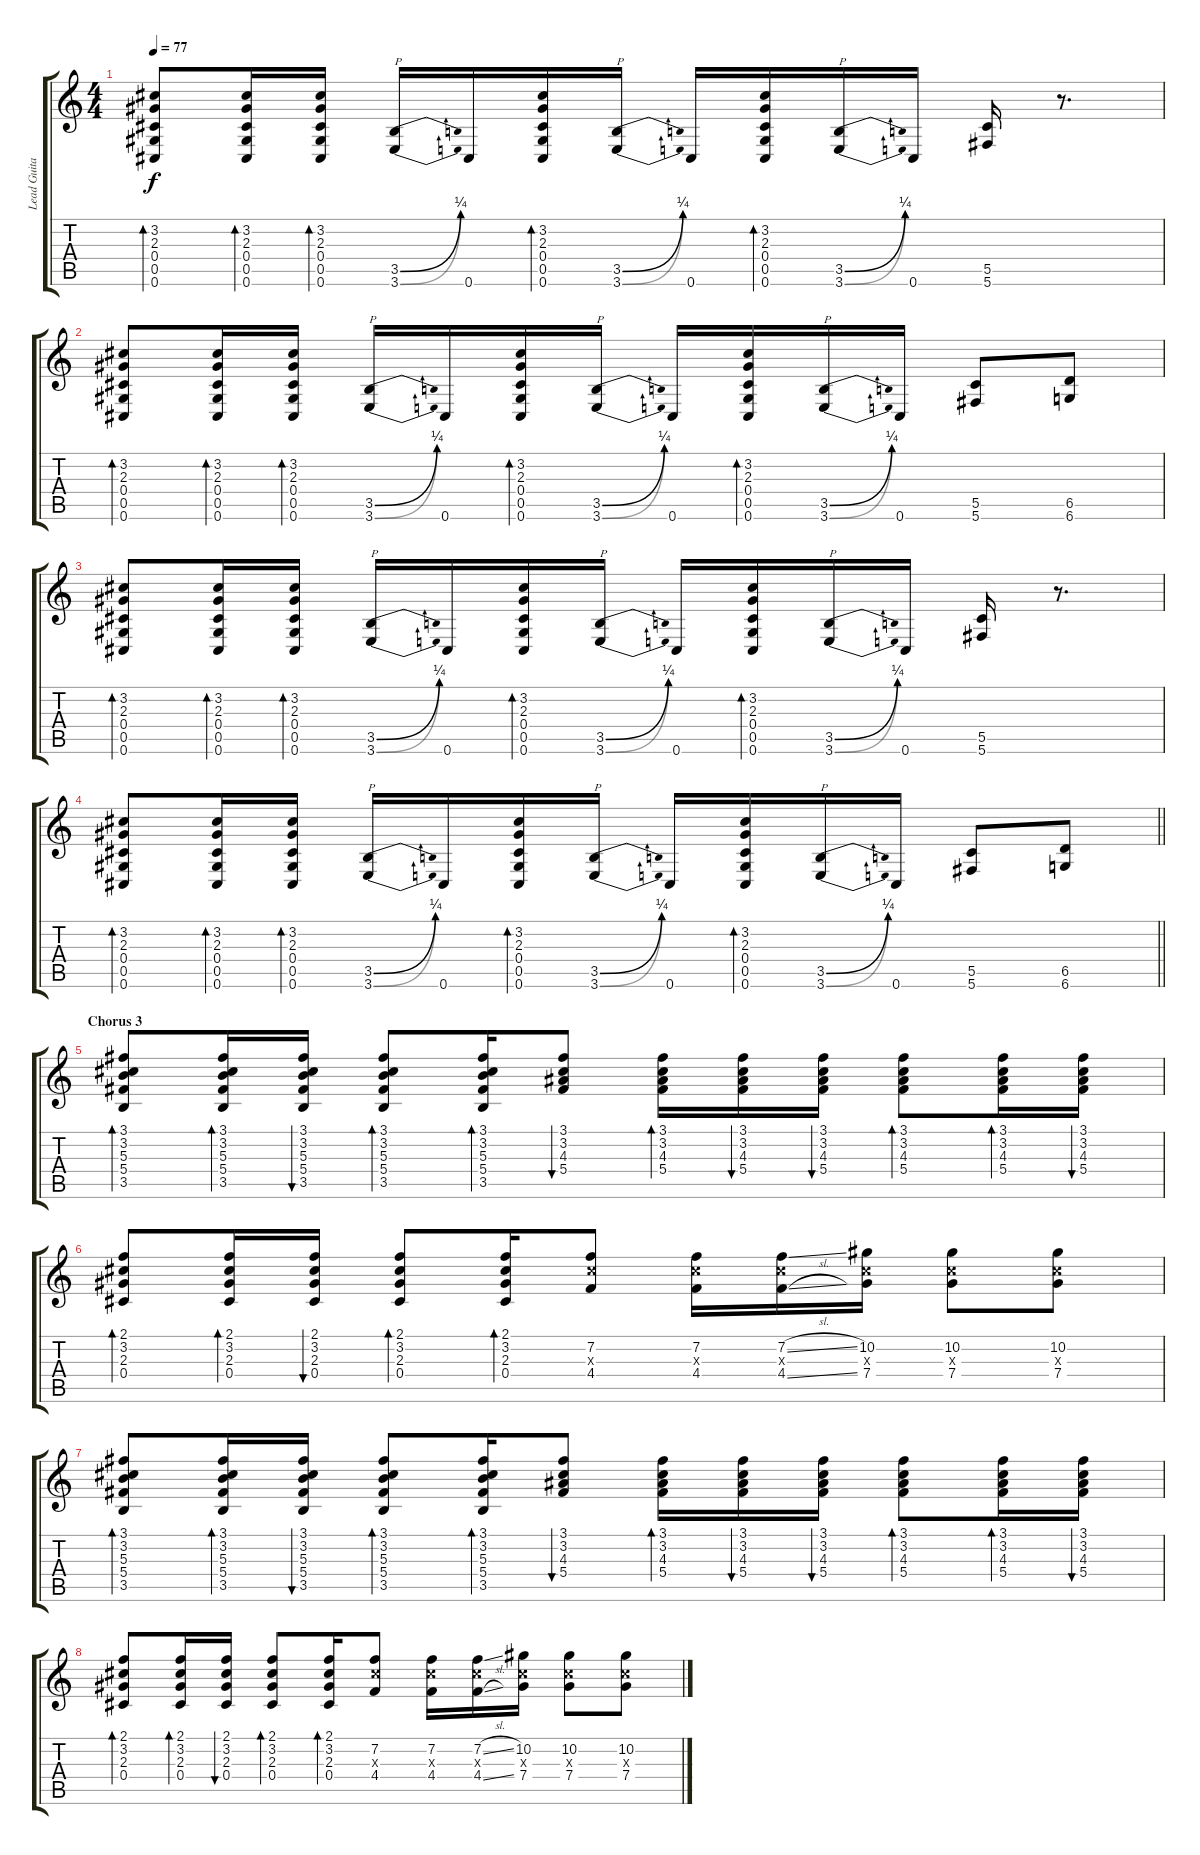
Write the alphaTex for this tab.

\track ("Lead Guitar" "Lead Guita") {instrument acousticguitarsteel}
\staff {score tabs}
\tuning (Eb4 Bb3 Gb3 Db3 Ab2 Db2) {hide}
\ts (4 4)
\tempo 77
\clef g2
\ks c
(3.2 2.3 0.4 0.5 0.6).8{bd 60 dy f} (3.2 2.3 0.4 0.5 0.6).16{bd 30} (3.2 2.3 0.4 0.5 0.6).16{bd 30} (3.5{be (bend 0 0 60 1)} 3.6{be (bend 0 0 60 1)}).16{txt "P"} 0.6.16 (3.2 2.3 0.4 0.5 0.6).16{bd 30} (3.5{be (bend 0 0 60 1)} 3.6{be (bend 0 0 60 1)}).16{txt "P"} 0.6.16 (3.2 2.3 0.4 0.5 0.6).16{bd 30} (3.5{be (bend 0 0 60 1)} 3.6{be (bend 0 0 60 1)}).16{txt "P"} 0.6.16 (5.5 5.6).16 r.8{d} |
(3.2 2.3 0.4 0.5 0.6).8{bd 60} (3.2 2.3 0.4 0.5 0.6).16{bd 30} (3.2 2.3 0.4 0.5 0.6).16{bd 30} (3.5{be (bend 0 0 60 1)} 3.6{be (bend 0 0 60 1)}).16{txt "P"} 0.6.16 (3.2 2.3 0.4 0.5 0.6).16{bd 30} (3.5{be (bend 0 0 60 1)} 3.6{be (bend 0 0 60 1)}).16{txt "P"} 0.6.16 (3.2 2.3 0.4 0.5 0.6).16{bd 30} (3.5{be (bend 0 0 60 1)} 3.6{be (bend 0 0 60 1)}).16{txt "P"} 0.6.16 (5.5 5.6).8 (6.5 6.6).8 |
(3.2 2.3 0.4 0.5 0.6).8{bd 60} (3.2 2.3 0.4 0.5 0.6).16{bd 30} (3.2 2.3 0.4 0.5 0.6).16{bd 30} (3.5{be (bend 0 0 60 1)} 3.6{be (bend 0 0 60 1)}).16{txt "P"} 0.6.16 (3.2 2.3 0.4 0.5 0.6).16{bd 30} (3.5{be (bend 0 0 60 1)} 3.6{be (bend 0 0 60 1)}).16{txt "P"} 0.6.16 (3.2 2.3 0.4 0.5 0.6).16{bd 30} (3.5{be (bend 0 0 60 1)} 3.6{be (bend 0 0 60 1)}).16{txt "P"} 0.6.16 (5.5 5.6).16 r.8{d} |
\barLineRight lightlight
(3.2 2.3 0.4 0.5 0.6).8{bd 60} (3.2 2.3 0.4 0.5 0.6).16{bd 30} (3.2 2.3 0.4 0.5 0.6).16{bd 30} (3.5{be (bend 0 0 60 1)} 3.6{be (bend 0 0 60 1)}).16{txt "P"} 0.6.16 (3.2 2.3 0.4 0.5 0.6).16{bd 30} (3.5{be (bend 0 0 60 1)} 3.6{be (bend 0 0 60 1)}).16{txt "P"} 0.6.16 (3.2 2.3 0.4 0.5 0.6).16{bd 30} (3.5{be (bend 0 0 60 1)} 3.6{be (bend 0 0 60 1)}).16{txt "P"} 0.6.16 (5.5 5.6).8 (6.5 6.6).8 |
\section ("" "Chorus 3")
(3.1 3.2 5.3 5.4 3.5).8{bd 60} (3.1 3.2 5.3 5.4 3.5).16{bd 30} (3.1 3.2 5.3 5.4 3.5).16{bu 30} (3.1 3.2 5.3 5.4 3.5).8{bd 30} (3.1 3.2 5.3 5.4 3.5).16{bd 30} (3.1 3.2 4.3 5.4).8{bu 30} (3.1 3.2 4.3 5.4).16{bd 30} (3.1 3.2 4.3 5.4).16{bu 30} (3.1 3.2 4.3 5.4).16{bu 30} (3.1 3.2 4.3 5.4).8{bd 30} (3.1 3.2 4.3 5.4).16{bd 30} (3.1 3.2 4.3 5.4).16{bu 30} |
(2.1 3.2 2.3 0.4).8{bd 60} (2.1 3.2 2.3 0.4).16{bd 30} (2.1 3.2 2.3 0.4).16{bu 30} (2.1 3.2 2.3 0.4).8{bd 30} (2.1 3.2 2.3 0.4).16{bd 30} (7.2 7.3{x} 4.4).8 (7.2 7.3{x} 4.4).16 (7.2{sl} 7.3{x} 4.4{sl}).16 (10.2 7.3{x} 7.4).16 (10.2 7.3{x} 7.4).8 (10.2 7.3{x} 7.4).8 |
(3.1 3.2 5.3 5.4 3.5).8{bd 60} (3.1 3.2 5.3 5.4 3.5).16{bd 30} (3.1 3.2 5.3 5.4 3.5).16{bu 30} (3.1 3.2 5.3 5.4 3.5).8{bd 30} (3.1 3.2 5.3 5.4 3.5).16{bd 30} (3.1 3.2 4.3 5.4).8{bu 30} (3.1 3.2 4.3 5.4).16{bd 30} (3.1 3.2 4.3 5.4).16{bu 30} (3.1 3.2 4.3 5.4).16{bu 30} (3.1 3.2 4.3 5.4).8{bd 30} (3.1 3.2 4.3 5.4).16{bd 30} (3.1 3.2 4.3 5.4).16{bu 30} |
(2.1 3.2 2.3 0.4).8{bd 60} (2.1 3.2 2.3 0.4).16{bd 30} (2.1 3.2 2.3 0.4).16{bu 30} (2.1 3.2 2.3 0.4).8{bd 30} (2.1 3.2 2.3 0.4).16{bd 30} (7.2 7.3{x} 4.4).8 (7.2 7.3{x} 4.4).16 (7.2{sl} 7.3{x} 4.4{sl}).16 (10.2 7.3{x} 7.4).16 (10.2 7.3{x} 7.4).8 (10.2 7.3{x} 7.4).8
